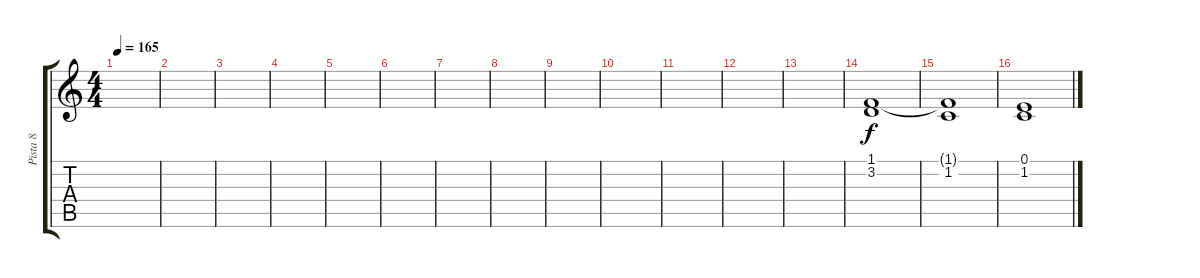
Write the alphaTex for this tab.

\track ("Pista 8" "Pista 8") {instrument choiraahs}
\staff {score tabs}
\tuning (E4 B3 G3 D3 A2 E2) {hide}
\ts (4 4)
\tempo 165
\clef g2
\ks c
|
|
|
|
|
|
|
|
|
|
|
|
|
(1.1 3.2).1 |
(1.1{t} 1.2).1 |
(0.1 1.2).1
